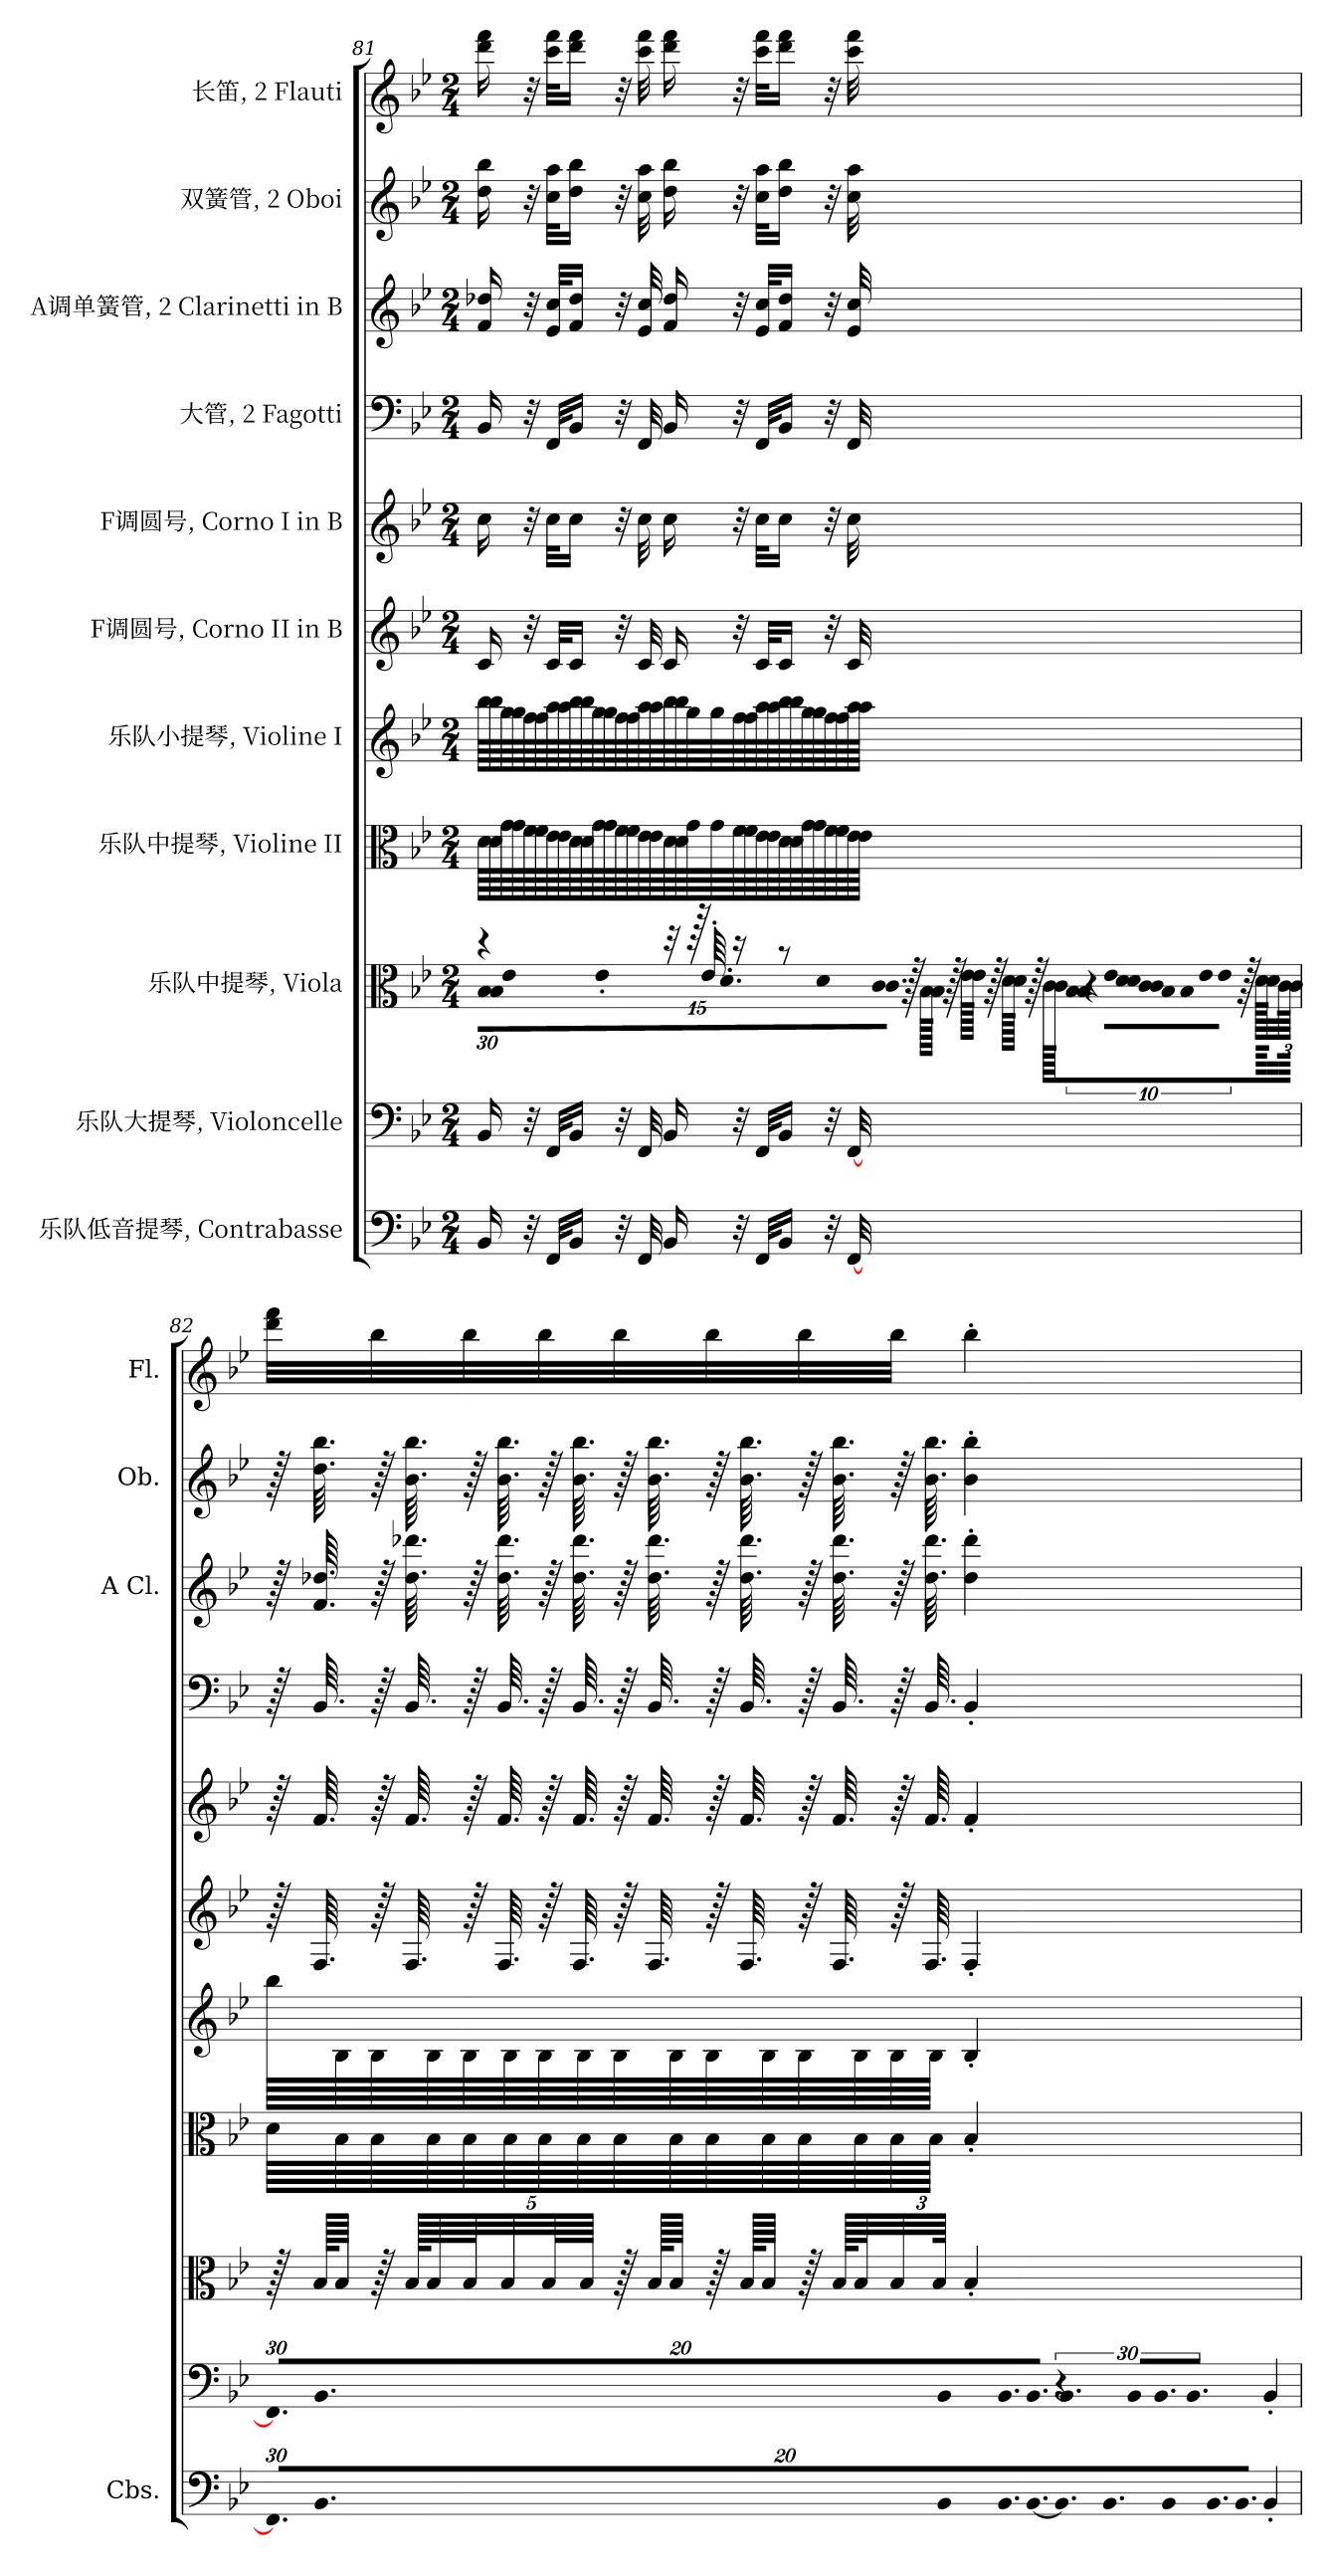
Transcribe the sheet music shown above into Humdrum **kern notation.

**kern	**kern	**kern	**kern	**kern	**kern	**kern	**kern	**kern	**kern	**kern
*part11	*part10	*part9	*part8	*part7	*part6	*part5	*part4	*part3	*part2	*part1
*staff11	*staff10	*staff9	*staff8	*staff7	*staff6	*staff5	*staff4	*staff3	*staff2	*staff1
*I"乐队低音提琴, Contrabasse	*I"乐队大提琴, Violoncelle	*I"乐队中提琴, Viola	*I"乐队中提琴, Violine II	*I"乐队小提琴, Violine I	*I"F调圆号, Corno II in B	*I"F调圆号, Corno I in B	*I"大管, 2 Fagotti	*I"A调单簧管, 2 Clarinetti in B	*I"双簧管, 2 Oboi	*I"长笛, 2 Flauti
*I'Cbs.	*	*	*	*	*	*	*	*I'A Cl.	*I'Ob.	*I'Fl.
!!LO:PB:g=z
*clefF4	*clefF4	*clefC3	*clefC3	*clefG2	*clefG2	*clefG2	*clefF4	*clefG2	*clefG2	*clefG2
*ITrd7c12	*	*	*	*	*ITrd4c7	*ITrd4c7	*	*ITrd2c3	*	*
*k[b-e-]	*k[b-e-]	*k[b-e-]	*k[b-e-]	*k[b-e-]	*k[b-e-a-]	*k[b-e-a-]	*k[b-e-]	*k[f#]	*k[b-e-]	*k[b-e-]
*M2/4	*M2/4	*M2/4	*M2/4	*M2/4	*M2/4	*M2/4	*M2/4	*M2/4	*M2/4	*M2/4
=81	=81	=81	=81	=81	=81	=81	=81	=81	=81	=81
*	*	*^	*	*	*	*	*	*	*	*
*	*	*	*Xbrackettup	*	*	*	*	*	*	*	*
!	!	!	!LO:N:vis=256%9	!	!	!	!	!	!	!	!
16BBB-/	16BB-/	4r	960%17B-\LLLL	64d\LLLL	64bb-\LLLL	16F/	16f\	16BB-/	16d/ 16b-X/	16dd\ 16bb-\	16ddd\ 16fff\
.	.	.	.	64d\	64bb-\	.	.	.	.	.	.
!	!	!	!LO:N:vis=256%9	!	!	!	!	!	!	!	!
.	.	.	960%17B-\	.	.	.	.	.	.	.	.
.	.	.	.	64g\	64gg\	.	.	.	.	.	.
.	.	.	1920ryy	.	.	.	.	.	.	.	.
!	!	!	!LO:N:vis=256%9	!	!	!	!	!	!	!	!
.	.	.	960%17e-\	.	.	.	.	.	.	.	.
.	.	.	.	64g\	64gg\	.	.	.	.	.	.
!	!	!	!LO:N:vis=256%9	!	!	!	!	!	!	!	!
.	.	.	960%17e-'\	.	.	.	.	.	.	.	.
32r	32r	.	.	64f\	64ff\	32r	32r	32r	32r	32r	32r
!	!	!	!LO:N:vis=256.	!	!	!	!	!	!	!	!
.	.	.	1920%17d\K	.	.	.	.	.	.	.	.
.	.	.	.	64f\	64ff\	.	.	.	.	.	.
!	!	!	!LO:N:vis=256%9	!	!	!	!	!	!	!	!
.	.	.	960%17d\	.	.	.	.	.	.	.	.
32FFF/KLL	32FF/KLL	.	.	64e-\	64aa\	32F/KLL	32f\KLL	32FF/KLL	32c/ 32a/KLL	32cc\ 32aa\KLL	32ccc\ 32fff\KLL
.	.	.	1920ryy	.	.	.	.	.	.	.	.
!	!	!	!LO:N:vis=256%9	!	!	!	!	!	!	!	!
.	.	.	960%17c\	.	.	.	.	.	.	.	.
.	.	.	.	64e-\	64aa\	.	.	.	.	.	.
!	!	!	!LO:N:vis=256.	!	!	!	!	!	!	!	!
.	.	.	1920%17c\JJJJk	.	.	.	.	.	.	.	.
16BBB-/JJ	16BB-/JJ	.	128r	64d\	64bb-\	16F/JJ	16f\JJ	16BB-/JJ	16d/ 16b-/JJ	16dd\ 16bb-\JJ	16ddd\ 16fff\JJ
.	.	.	128B-\KLLLL	.	.	.	.	.	.	.	.
.	.	.	64B-\JJJJ	64d\	64bb-\	.	.	.	.	.	.
.	.	.	128r	64g\	64gg\	.	.	.	.	.	.
.	.	.	128e-\KLLLL	.	.	.	.	.	.	.	.
.	.	.	64e-\JJJJ	64g\	64gg\	.	.	.	.	.	.
32r	32r	.	128r	64f\	64ff\	32r	32r	32r	32r	32r	32r
.	.	.	128d\KLLLL	.	.	.	.	.	.	.	.
.	.	.	64d\JJJJ	64f\	64ff\	.	.	.	.	.	.
32FFF/	32FF/	.	128r	64e-\	64aa\	32F/	32f\	32FF/	32c/ 32a/	32cc\ 32aa\	32ccc\ 32fff\
.	.	.	128c\KLLLL	.	.	.	.	.	.	.	.
.	.	.	64c\	64e-\	64aa\	.	.	.	.	.	.
*	*	*	*brackettup	*	*	*	*	*	*	*	*
!	!	!	!LO:N:vis=64	!	!	!	!	!	!	!	!
16BBB-/	16BB-/	32r	640%9B-\	64d\	64bb-\	16F/	16f\	16BB-/	16d/ 16b-/	16dd\ 16bb-\	16ddd\ 16fff\
!	!	!	!LO:N:vis=64	!	!	!	!	!	!	!	!
.	.	.	640%9B-\JJJJ	.	.	.	.	.	.	.	.
.	.	.	.	64d\	64bb-\	.	.	.	.	.	.
!	!	!	!LO:N:vis=32	!	!	!	!	!	!	!	!
.	.	.	1920%53r	.	.	.	.	.	.	.	.
.	.	128r	.	64g\	64gg\	.	.	.	.	.	.
.	.	64.e-'/	.	.	.	.	.	.	.	.	.
.	.	.	.	64g\	64gg\	.	.	.	.	.	.
!	!	!	!LO:N:vis=64	!	!	!	!	!	!	!	!
.	.	.	640%9e-\LLLL	.	.	.	.	.	.	.	.
32r	32r	16r	.	64f\	64ff\	32r	32r	32r	32r	32r	32r
!	!	!	!LO:N:vis=64	!	!	!	!	!	!	!	!
.	.	.	640%9d\	.	.	.	.	.	.	.	.
.	.	.	.	64f\	64ff\	.	.	.	.	.	.
!	!	!	!LO:N:vis=64	!	!	!	!	!	!	!	!
.	.	.	640%9d\	.	.	.	.	.	.	.	.
32FFF/KLL	32FF/KLL	.	.	64e-\	64aa\	32F/KLL	32f\KLL	32FF/KLL	32c/ 32a/KLL	32cc\ 32aa\KLL	32ccc\ 32fff\KLL
!	!	!	!LO:N:vis=64	!	!	!	!	!	!	!	!
.	.	.	640%9c\	.	.	.	.	.	.	.	.
.	.	.	.	64e-\	64aa\	.	.	.	.	.	.
!	!	!	!LO:N:vis=64	!	!	!	!	!	!	!	!
.	.	.	640%9c\	.	.	.	.	.	.	.	.
16BBB-/JJ	16BB-/JJ	8r	.	64d\	64bb-\	16F/JJ	16f\JJ	16BB-/JJ	16d/ 16b-/JJ	16dd\ 16bb-\JJ	16ddd\ 16fff\JJ
*	*	*	*Xbrackettup	*	*	*	*	*	*	*	*
.	.	.	80B-\J	.	.	.	.	.	.	.	.
.	.	.	40B-\	.	.	.	.	.	.	.	.
.	.	.	.	64d\	64bb-\	.	.	.	.	.	.
.	.	.	.	64g\	64gg\	.	.	.	.	.	.
.	.	.	80e-\L	.	.	.	.	.	.	.	.
.	.	.	.	64g\	64gg\	.	.	.	.	.	.
.	.	.	80e-\JJJJ	.	.	.	.	.	.	.	.
32r	32r	.	.	64f\	64ff\	32r	32r	32r	32r	32r	32r
.	.	.	128r	.	.	.	.	.	.	.	.
.	.	.	128d\KLLLL	.	.	.	.	.	.	.	.
.	.	.	.	64f\	64ff\	.	.	.	.	.	.
.	.	.	64d\J	.	.	.	.	.	.	.	.
[32FFF/	[32FF/	.	.	64e-\	64aa\	32F/	32f\	32FF/	32c/ 32a/	32cc\ 32aa\	32ccc\ 32fff\
.	.	.	48c\	.	.	.	.	.	.	.	.
.	.	.	.	64e-\JJJJ	64aa\JJJJ	.	.	.	.	.	.
.	.	.	96c\JJJk	.	.	.	.	.	.	.	.
960ryy	960ryy	960ryy	.	960ryy	960ryy	960ryy	960ryy	960ryy	960ryy	960ryy	960ryy
*	*	*v	*v	*	*	*	*	*	*	*	*
!!LO:PB:g=z
=82	=82	=82	=82	=82	=82	=82	=82	=82	=82	=82
*Xbrackettup	*	*	*	*	*	*	*	*	*	*
!LO:N:vis=256.	!	!	!	!	!	!	!	!	!	!
*	*Xbrackettup	*	*	*	*	*	*	*	*	*
!	!LO:N:vis=256.	!	!	!	!	!	!	!	!	!
1920%17FFF/KLLLL]	1920%17FF/KLLLL]	128r	64d\LLLL	64bb-\LLLL	128r	128r	128r	128r	128r	32ddd\ 32fff\LLL
.	.	128B-/KLLLL	.	.	64.BB-/	64.B-/	64.BB-/	64.d/ 64.b-X/	64.dd\ 64.bb-\	.
!LO:N:vis=32.	!LO:N:vis=32.	!	!	!	!	!	!	!	!	!
640%17BBB-/J	640%17BB-/J	.	.	.	.	.	.	.	.	.
.	.	64B-/JJJJ	64B-\	64B-\	.	.	.	.	.	.
.	.	128r	64B-\	64B-\	128r	128r	128r	128r	128r	32bb-\
1920ryy	1920ryy	.	.	.	.	.	.	.	.	.
!LO:N:vis=32	!LO:N:vis=32	!	!	!	!	!	!	!	!	!
640%23BBB-/	640%23BB-/	.	.	.	.	.	.	.	.	.
.	.	128B-/KLLLL	.	.	64.BB-/	64.B-/	64.BB-/	64.b-\ 64.bb-X\	64.b-\ 64.bb-\	.
.	.	64B-/	64B-\	64B-\	.	.	.	.	.	.
*	*	*	*	*	*	*	*	*	*	*MM43
.	.	80B-/J	64B-\	64B-\	128r	128r	128r	128r	128r	32bb-\
.	.	.	.	.	64.BB-/	64.B-/	64.BB-/	64.b-\ 64.bb-\	64.b-\ 64.bb-\	.
!LO:N:vis=32.	!LO:N:vis=32.	!	!	!	!	!	!	!	!	!
640%17BBB-/L	640%17BB-/L	.	.	.	.	.	.	.	.	.
.	.	40B-/	.	.	.	.	.	.	.	.
.	.	.	64B-\	64B-\	.	.	.	.	.	.
.	.	.	64B-\	64B-\	128r	128r	128r	128r	128r	32bb-\
!LO:N:vis=32.	!LO:N:vis=32.	!	!	!	!	!	!	!	!	!
[640%17BBB-/	640%17BB-/JJJJ	.	.	.	.	.	.	.	.	.
.	.	80B-/L	.	.	.	.	.	.	.	.
.	.	.	.	.	64.BB-/	64.B-/	64.BB-/	64.b-\ 64.bb-\	64.b-\ 64.bb-\	.
.	.	.	64B-\	64B-\	.	.	.	.	.	.
.	.	80B-/JJJJ	.	.	.	.	.	.	.	.
!LO:N:vis=256.	!	!	!	!	!	!	!	!	!	!
*	*brackettup	*	*	*	*	*	*	*	*	*
*	*	*	*	*	*	*	*	*	*	*MM42
!	!LO:N:vis=128	!	!	!	!	!	!	!	!	!
1920%17BBB-/K]	1920%17r	128r	64B-\	64B-\	128r	128r	128r	128r	128r	32bb-\
.	.	128B-/KLLLL	.	.	64.BB-/	64.B-/	64.BB-/	64.b-\ 64.bb-\	64.b-\ 64.bb-\	.
!LO:N:vis=32.	!LO:N:vis=32.	!	!	!	!	!	!	!	!	!
640%17BBB-/J	640%17BB-/	.	.	.	.	.	.	.	.	.
.	.	64B-/JJJJ	64B-\	64B-\	.	.	.	.	.	.
.	.	128r	64B-\	64B-\	128r	128r	128r	128r	128r	32bb-\
1920ryy	1920ryy	.	.	.	.	.	.	.	.	.
!LO:N:vis=32	!LO:N:vis=32	!	!	!	!	!	!	!	!	!
640%23BBB-/	640%23BB-/LLL	.	.	.	.	.	.	.	.	.
.	.	128B-/KLLLL	.	.	64.BB-/	64.B-/	64.BB-/	64.b-\ 64.bb-\	64.b-\ 64.bb-\	.
.	.	64B-/JJJJ	64B-\	64B-\	.	.	.	.	.	.
*	*	*	*	*	*	*	*	*	*	*MM40
.	.	128r	64B-\	64B-\	128r	128r	128r	128r	128r	32bb-\
.	.	128B-/KLLLL	.	.	64.BB-/	64.B-/	64.BB-/	64.b-\ 64.bb-\	64.b-\ 64.bb-\	.
!LO:N:vis=32.	!LO:N:vis=32.	!	!	!	!	!	!	!	!	!
640%17BBB-/L	640%17BB-/L	.	.	.	.	.	.	.	.	.
.	.	64B-/J	64B-\	64B-\	.	.	.	.	.	.
.	.	48B-/	64B-\	64B-\	128r	128r	128r	128r	128r	32bb-\JJJ
!LO:N:vis=32.	!LO:N:vis=32.	!	!	!	!	!	!	!	!	!
640%17BBB-/JJJJ	640%17BB-/JJJJ	.	.	.	.	.	.	.	.	.
.	.	.	.	.	64.BB-/	64.B-/	64.BB-/	64.b-\ 64.bb-\	64.b-\ 64.bb-\	.
.	.	.	64B-\JJJJ	64B-\JJJJ	.	.	.	.	.	.
.	.	96B-/JJJk	.	.	.	.	.	.	.	.
*	*	*	*	*	*	*	*	*	*	*MM32
4BBB-'/	4BB-'/	4B-'/	4B-'/	4B-'/	4BB-'/	4B-'/	4BB-'/	4b-\' 4bb-\'	4b-\' 4bb-\'	4bb-'\
=	=	=	=	=	=	=	=	=	=	=
*-	*-	*-	*-	*-	*-	*-	*-	*-	*-	*-
